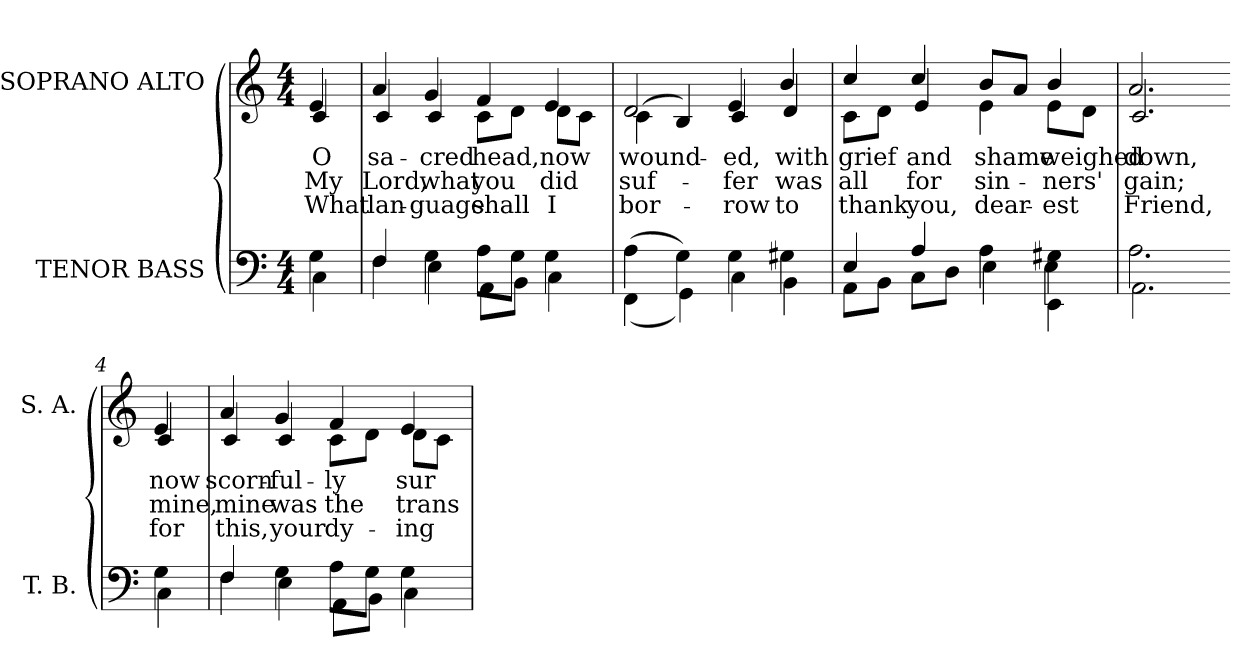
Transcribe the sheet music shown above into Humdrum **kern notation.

**kern	**kern	**text	**text	**text
*part2	*part1	*part1	*part1	*part1
*staff2	*staff1	*staff1	*staff1	*staff1
*I"TENOR BASS	*I"SOPRANO ALTO	*	*	*
*I'T. B.	*I'S. A.	*	*	*
!!LO:PB:g=z
*clefF4	*clefG2	*	*	*
*k[]	*k[]	*	*	*
*C:	*C:	*	*	*
*M4/4	*M4/4	*	*	*
=	=	=	=	=
*^	*	*	*	*
!	!	!LO:TX:b:cj:t=1	!	!	!
!	!	!LO:TX:b:cj:t=2	!	!	!
!	!	!LO:TX:b:cj:t=3	!	!	!
!	!	!	!LO:LY:b:color=#000000	!LO:LY:b:color=#000000	!LO:LY:b:color=#000000
*	*	*^	*	*	*
4Gi\	4Ci\	4ei/	4ci/	O	My	What
=	=	=	=	=	=	=
!	!	!	!	!LO:LY:b:color=#000000	!LO:LY:b:color=#000000	!LO:LY:b:color=#000000
4Fi/	4Fi\	4ai/	4ci/	sa-	Lord,	lan-
!	!	!	!	!LO:LY:b:color=#000000	!LO:LY:b:color=#000000	!LO:LY:b:color=#000000
4Gi\	4Ei\	4gi/	4ci/	-cred	what	-guage
!	!	!	!	!LO:LY:b:color=#000000	!LO:LY:b:color=#000000	!LO:LY:b:color=#000000
8Ai\L	8AAi\L	4fi/	8ci\L	head,	you	shall
8Gi\J	8BBi\J	.	8di\J	.	.	.
!	!	!	!	!LO:LY:b:color=#000000	!LO:LY:b:color=#000000	!LO:LY:b:color=#000000
4Gi\	4Ci\	4ei/	8di\L	now	did	I
.	.	.	8ci\J	.	.	.
=1	=1	=1	=1	=1	=1	=1
!	!	!	!	!LO:LY:b:color=#000000	!LO:LY:b:color=#000000	!LO:LY:b:color=#000000
(4Ai\	(4FFi\	2di/	(4ci\	wound-	suf-	bor-
4Gi\)	4GGi\)	.	4Bi/)	.	.	.
!	!	!	!	!LO:LY:b:color=#000000	!LO:LY:b:color=#000000	!LO:LY:b:color=#000000
4Gi\	4Ci\	4ei/	4ci/	-ed,	-fer	-row
!	!	!	!	!LO:LY:b:color=#000000	!LO:LY:b:color=#000000	!LO:LY:b:color=#000000
4G#Xi\	4BBi\	4bi/	4di/	with	was	to
=2	=2	=2	=2	=2	=2	=2
*	*^	*	*	*	*	*
!	!	!	!	!	!LO:LY:b:color=#000000	!LO:LY:b:color=#000000	!LO:LY:b:color=#000000
2.ryy	4Ei/	8AAi\L	4cci/	8ci\L	grief	all	thank
.	.	8BBi\J	.	8di\J	.	.	.
!	!	!	!	!	!LO:LY:b:color=#000000	!LO:LY:b:color=#000000	!LO:LY:b:color=#000000
.	4Ai/	8Ci\L	4cci/	4ei/	and	for	you,
.	.	8Di\J	.	.	.	.	.
!	!	!	!	!	!LO:LY:b:color=#000000	!LO:LY:b:color=#000000	!LO:LY:b:color=#000000
.	4Ai\	4Ei\	8bi/L	4ei\	shame	sin-	dear-
.	.	.	8ai/J	.	.	.	.
!	!	!	!	!	!LO:LY:b:color=#000000	!LO:LY:b:color=#000000	!LO:LY:b:color=#000000
4EEi\	4G#Xi\	4Ei\	4bi/	8ei\L	weighed	-ners'	-est
.	.	.	.	8di\J	.	.	.
*	*v	*v	*	*	*	*	*
=3	=3	=3	=3	=3	=3	=3
!	!	!	!	!LO:LY:b:color=#000000	!LO:LY:b:color=#000000	!LO:LY:b:color=#000000
2.Ai\	2.AAi\	2.ai/	2.ci/	down,	gain;	Friend,
!!LO:LB:g=z	!!
=4-	=4-	=4-	=4-	=4-	=4-	=4-
!	!	!	!	!LO:LY:b:color=#000000	!LO:LY:b:color=#000000	!LO:LY:b:color=#000000
4Gi\	4Ci\	4ei/	4ci/	now	mine,	for
=5	=5	=5	=5	=5	=5	=5
!	!	!	!	!LO:LY:b:color=#000000	!LO:LY:b:color=#000000	!LO:LY:b:color=#000000
4Fi/	4Fi\	4ai/	4ci/	scorn-	mine	this,
!	!	!	!	!LO:LY:b:color=#000000	!LO:LY:b:color=#000000	!LO:LY:b:color=#000000
4Gi\	4Ei\	4gi/	4ci/	-ful-	was	your
!	!	!	!	!LO:LY:b:color=#000000	!LO:LY:b:color=#000000	!LO:LY:b:color=#000000
8Ai\L	8AAi\L	4fi/	8ci\L	-ly	the	dy-
8Gi\J	8BBi\J	.	8di\J	.	.	.
!	!	!	!	!LO:LY:b:color=#000000	!LO:LY:b:color=#000000	!LO:LY:b:color=#000000
4Gi\	4Ci\	4ei/	8di\L	sur-	trans-	-ing
.	.	.	8ci\J	.	.	.
*v	*v	*	*	*	*	*
*	*v	*v	*	*	*
=	=	=	=	=
*-	*-	*-	*-	*-
